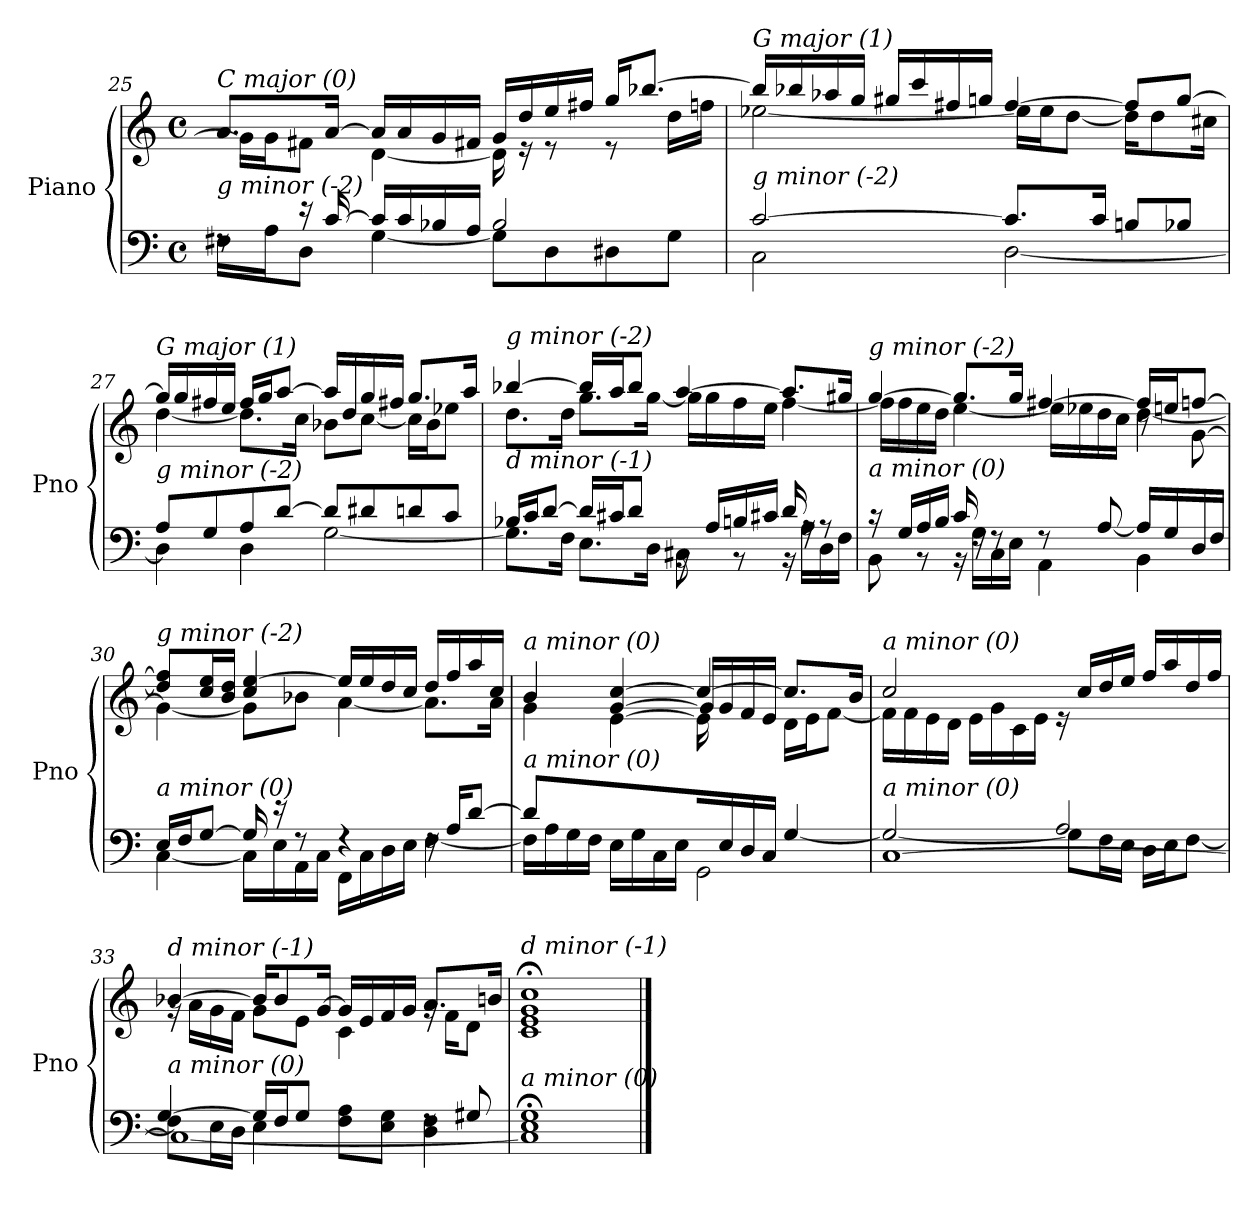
**kern	**kern
*part1	*part1
*staff2	*staff1
*I"Piano	*
*I'Pno	*
*clefF4	*clefG2
*k[]	*k[]
*M4/4	*M4/4
*met(c)	*met(c)
=25	=25
*^	*^
!	!	!LO:TX:i:t=C major (0)	!
!LO:TX:i:t=g minor (-2)	!	!	!
8rF	16F#X\LL	8.a/L	16g\LL]
.	16A\J	.	16g\J
16r	8D\J	.	8f#X\J
[16c/	.	[16a/Jk	.
16c/LL]	[4G\	16a/LL]	[4d\
16c/	.	16a/	.
16B-X/	.	16g/	.
16A/JJ	.	16f#X/JJ	.
2B-/	8G\L]	16g/LL	16d\]
.	.	16dd/	16r
.	8D\	16ee/	8r
.	.	16ff#X/JJ	.
.	8D#Xi\	16gg/KL	8r
.	.	[8.bb-X/J	.
.	8G\J	.	16dd\LL
.	.	.	16ffn\JJ
!!LO:LB:g=z	!!
=26	=26	=26	=26
!	!	!LO:TX:i:t=G major (1)	!
!LO:TX:i:t=g minor (-2)	!	!	!
[2c/	2C\	16bb-/LL]	[2ee-X\
.	.	16bb-X/	.
.	.	16aa-Xj/	.
.	.	16gg/JJ	.
.	.	16gg#Xi/LL	.
.	.	16ccc/	.
.	.	16ff#X/	.
.	.	16gg/JJ	.
8.c/L]	[2D\	[4ff#/	16ee-\LL]
.	.	.	16ee-\J
.	.	.	[8dd\J
16c/Jk	.	.	.
8Bn/L	.	8ff#/L]	16dd\KL]
.	.	.	8dd\
8B-X/J	.	[8gg/J	.
.	.	.	16cc#X\Jk
=27	=27	=27	=27
!	!	!LO:TX:i:t=G major (1)	!
!LO:TX:i:t=g minor (-2)	!	!	!
8A/L	4D\]	16gg/LL]	[4dd\
.	.	16gg/	.
8G/	.	16ff#X/	.
.	.	16ee/JJ	.
8A/	4D\	16ff#/LL	8.dd\L]
.	.	16gg/J	.
[8d/J	.	[8aa/J	.
.	.	.	16cc\Jk
8d/L]	[2G\	16aa/LL]	8b-X\L
.	.	16dd/	.
8d#Xi/	.	16gg/	[8cc\J
.	.	16ff#X/JJ	.
8d/	.	8.gg/L	16cc\LL]
.	.	.	16b-\J
8c/J	.	.	8ee-X\J
.	.	16aa/Jk	.
!!LO:LB:g=z	!!
=28	=28	=28	=28
!	!	!LO:TX:i:t=g minor (-2)	!
!LO:TX:i:t=d minor (-1)	!	!	!
16B-X/LL	8.G\L]	[4bb-X/	8.dd\L
16c/J	.	.	.
[8d/J	.	.	.
.	16F\Jk	.	16dd\Jk
16d/LL]	8.E\L	16bb-/LL]	8.gg\L
16c#X/J	.	16aa/J	.
8d/J	.	8bb-/J	.
.	16D\Jk	.	[16gg\Jk
16rBB	8C#X\	[4aa/	16gg\LL]
16A/LL	.	.	16gg\
16Bn/	8r	.	16ff\
16c#X/JJ	.	.	16ee\JJ
16d/	16r	8.aa/L]	[4ff\
16rA	16A\LL	.	.
8rA	16D\	.	.
.	16F\JJ	16gg#Xi/Jk	.
=29	=29	=29	=29
*	*^	*	*^
!	!	!	!LO:TX:i:t=g minor (-2)	!	!
!LO:TX:i:t=a minor (0)	!	!	!	!	!
2.ryy	16r	8BB\	[4gg/	16ff\LL]	2.ryy
.	16G/LL	.	.	16ff\	.
.	16A/	8r	.	16ee\	.
.	16B/JJ	.	.	16dd\JJ	.
.	16c/	16r	8.gg/L]	[4ee\	.
.	16rF	16G\LL	.	.	.
.	8rF	16C\	.	.	.
.	.	16E\JJ	16gg/Jk	.	.
.	8rF	4AA\	[4ff#X/	16ee\LL]	.
.	.	.	.	16ee-X\	.
.	[8A/	.	.	16dd\	.
.	.	.	.	16cc\JJ	.
4ryy	16A/LL]	4BB\	16ff#/LL]	[4dd\	8r
.	16G/	.	16een/J	.	.
.	16D/	.	[8ffn/J	.	[8g\
.	16F/JJ	.	.	.	.
*	*v	*v	*	*	*
*	*	*	*v	*v
!!LO:LB:g=z
=30	=30	=30	=30
!	!	!LO:TX:i:t=g minor (-2)	!
!LO:TX:i:t=a minor (0)	!	!	!
16E/LL	[4C\	8dd/] 8ff/]L	4g\_
16F/J	.	.	.
[8G/J	.	16cc/ 16ee/L	.
.	.	16b/ 16dd/JJ	.
16G/]	16C\LL]	4cc/ [4ee/	8g\L]
16r	16E\	.	.
8rF	16AA\	.	8b-X\J
.	16C\JJ	.	.
4rF	16FF\LL	16ee/LL]	[4a\
.	16C\	16ee/	.
.	16D\	16dd/	.
.	16E\JJ	16cc/JJ	.
16rF	[4F\	16dd/LL	8.a\L]
16A/KL	.	16ff/	.
[8d/J	.	16aa/	.
.	.	16cc/JJ	16a\Jk
=31	=31	=31	=31
*	*^	*	*^
!	!	!	!LO:TX:i:t=a minor (0)	!	!
!LO:TX:i:t=a minor (0)	!	!	!	!	!
4ryy	4d/]	16F\LL]	4b/	4g\	4ryy
.	.	16A\	.	.	.
.	.	16G\	.	.	.
.	.	16F\JJ	.	.	.
4ryy	4ryy	16E\LL	[4g/ [4cc/	4ryy	[4e\
.	.	16G\	.	.	.
.	.	16C\	.	.	.
.	.	16E\JJ	.	.	.
2ryy	16ryy	2GG\	4cc/_	16g/LL]	16e\LL]
.	16E/	.	.	16g/	4..ryy
.	16D/	.	.	16f/	.
.	16C/JJ	.	.	16e/JJ	.
.	[4G/	.	8.cc/L]	16d\LL	.
.	.	.	.	16e\J	.
.	.	.	.	[8f\J	.
.	.	.	16b/Jk	.	.
*	*	*	*	*v	*v
!!LO:PB:g=z
=32	=32	=32	=32	=32
!	!	!	!LO:TX:i:t=a minor (0)	!
!LO:TX:i:t=a minor (0)	!	!	!	!
2ryy	2G/_	[1C	2cc/	16f\LL]
.	.	.	.	16f\
.	.	.	.	16e\
.	.	.	.	16d\JJ
.	.	.	.	16e\LL
.	.	.	.	16g\
.	.	.	.	16c\
.	.	.	.	16e\JJ
2A/	8G\L]	.	16re	2ryy
.	.	.	16cc/LL	.
.	16F\L	.	16dd/	.
.	16E\JJ	.	16ee/JJ	.
.	16D\LL	.	16ff/LL	.
.	16E\J	.	16aa/	.
.	[8F\J	.	16dd/	.
.	.	.	16ff/JJ	.
=33	=33	=33	=33	=33
*	*	*	*	*^
!	!	!	!LO:TX:i:t=d minor (-1)	!	!
!LO:TX:i:t=a minor (0)	!	!	!	!	!
8F\L]	1C_	[4G/	[4b-X/	16rg	2ryy
.	.	.	.	16a\LL	.
16E\L	.	.	.	16g\	.
16D\JJ	.	.	.	16f\JJ	.
4E\	.	16G/LL]	16b-/KL]	8g\L	.
.	.	16F/J	8b-/	.	.
.	.	8G/J	.	8e\J	.
.	.	.	[16g/Jk	.	.
8F\ 8A\L	.	4ryy	16g/LL]	4c\	4ryy
.	.	.	16e/	.	.
8E\ 8G\J	.	.	16f/	.	.
.	.	.	16g/JJ	.	.
4D\ 4F\	.	8rF	8.a/L	16rg	4ryy
.	.	.	.	16f\KL	.
.	.	8G#Xi/	.	8d\J	.
.	.	.	16bn/Jk	.	.
*	*v	*v	*	*	*
*	*	*v	*v	*v
=34	=34	=34
!	!	!LO:TX:i:t=d minor (-1)
!LO:TX:i:t=a minor (0)	!	!
1E; 1G;	1C]	1c;< 1e;< 1g;< 1cc;<
*v	*v	*
==	==
*-	*-
